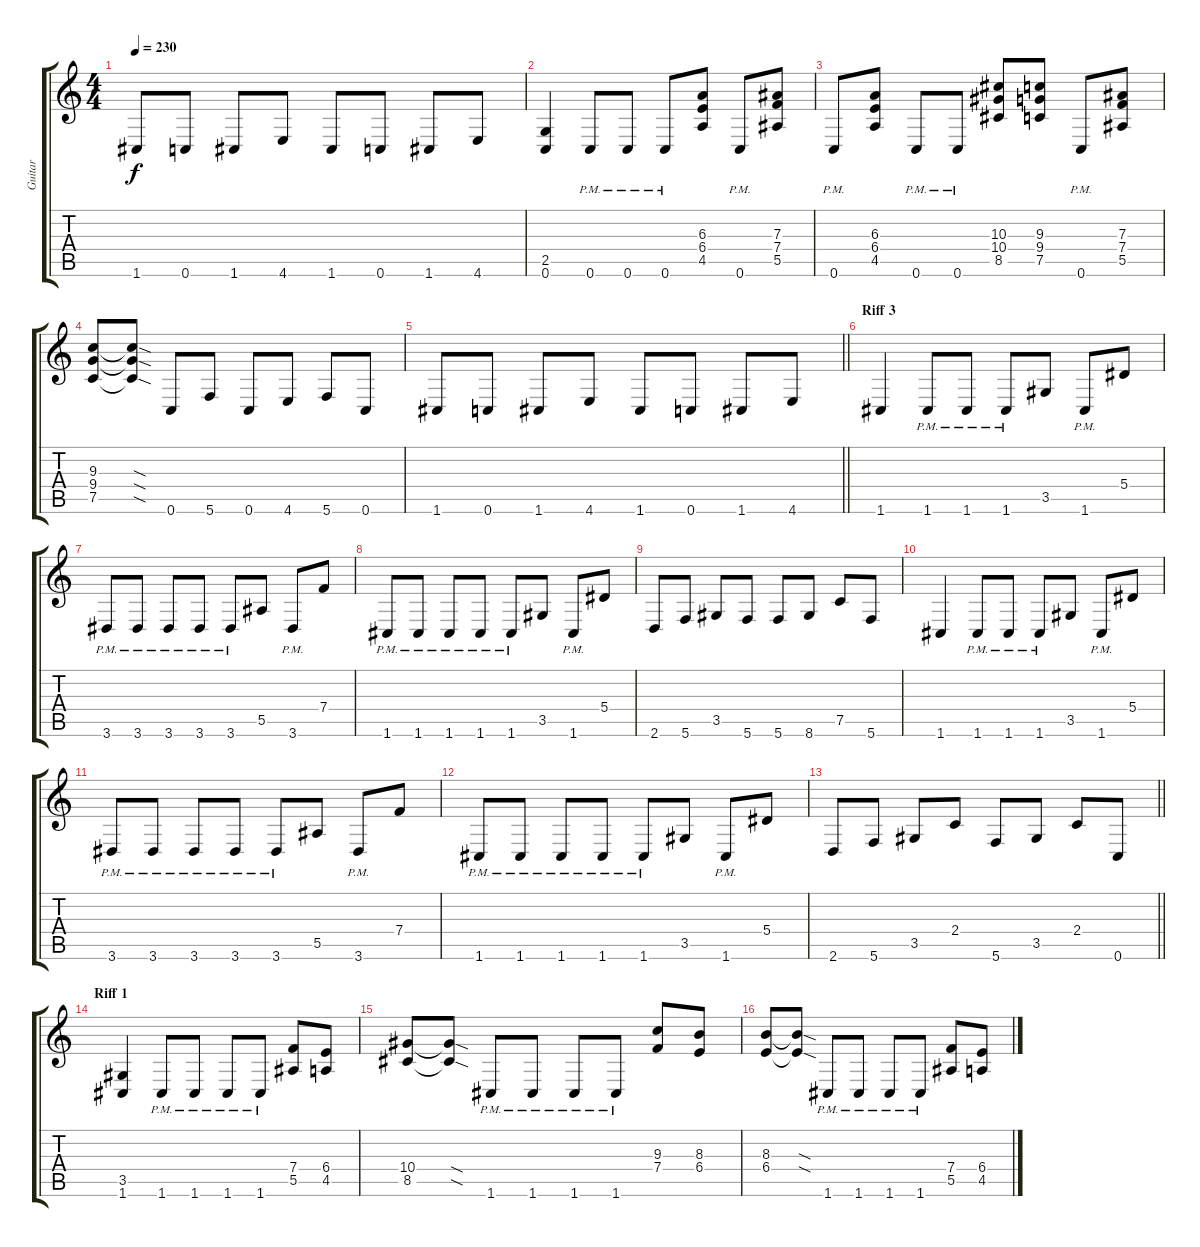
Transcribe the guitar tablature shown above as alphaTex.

\track ("Guitar" "Guitar") {instrument distortionguitar}
\staff {score tabs}
\tuning (C4 G3 Eb3 Bb2 F2 C2) {hide}
\ts (4 4)
\tempo 230
\clef g2
\ks c
1.6.8{dy f} 0.6.8 1.6.8 4.6.8 1.6.8 0.6.8 1.6.8 4.6.8 |
(2.5 0.6).4 0.6{pm}.8 0.6{pm}.8 0.6{pm}.8 (6.3 6.4 4.5).8 0.6{pm}.8 (7.3 7.4 5.5).8 |
0.6{pm}.8 (6.3 6.4 4.5).8 0.6{pm}.8 0.6{pm}.8 (10.3 10.4 8.5).8 (9.3 9.4 7.5).8 0.6{pm}.8 (7.3 7.4 5.5).8 |
(9.3 9.4 7.5).8 (9.3{sod t} 9.4{sod t} 7.5{sod t}).8 0.6.8 5.6.8 0.6.8 4.6.8 5.6.8 0.6.8 |
\barLineRight lightlight
1.6.8 0.6.8 1.6.8 4.6.8 1.6.8 0.6.8 1.6.8 4.6.8 |
\section ("" "Riff 3")
1.6.4 1.6{pm}.8 1.6{pm}.8 1.6{pm}.8 3.5.8 1.6{pm}.8 5.4.8 |
3.6{pm}.8 3.6{pm}.8 3.6{pm}.8 3.6{pm}.8 3.6{pm}.8 5.5.8 3.6{pm}.8 7.4.8 |
1.6{pm}.8 1.6{pm}.8 1.6{pm}.8 1.6{pm}.8 1.6{pm}.8 3.5.8 1.6{pm}.8 5.4.8 |
2.6.8 5.6.8 3.5.8 5.6.8 5.6.8 8.6.8 7.5.8 5.6.8 |
1.6.4 1.6{pm}.8 1.6{pm}.8 1.6{pm}.8 3.5.8 1.6{pm}.8 5.4.8 |
3.6{pm}.8 3.6{pm}.8 3.6{pm}.8 3.6{pm}.8 3.6{pm}.8 5.5.8 3.6{pm}.8 7.4.8 |
1.6{pm}.8 1.6{pm}.8 1.6{pm}.8 1.6{pm}.8 1.6{pm}.8 3.5.8 1.6{pm}.8 5.4.8 |
\barLineRight lightlight
2.6.8 5.6.8 3.5.8 2.4.8 5.6.8 3.5.8 2.4.8 0.6.8 |
\section ("" "Riff 1")
(3.5 1.6).4 1.6{pm}.8 1.6{pm}.8 1.6{pm}.8 1.6{pm}.8 (7.4 5.5).8 (6.4 4.5).8 |
(10.4 8.5).8 (10.4{sod t} 8.5{sod t}).8 1.6{pm}.8 1.6{pm}.8 1.6{pm}.8 1.6{pm}.8 (9.3 7.4).8 (8.3 6.4).8 |
(8.3 6.4).8 (8.3{sod t} 6.4{sod t}).8 1.6{pm}.8 1.6{pm}.8 1.6{pm}.8 1.6{pm}.8 (7.4 5.5).8 (6.4 4.5).8
